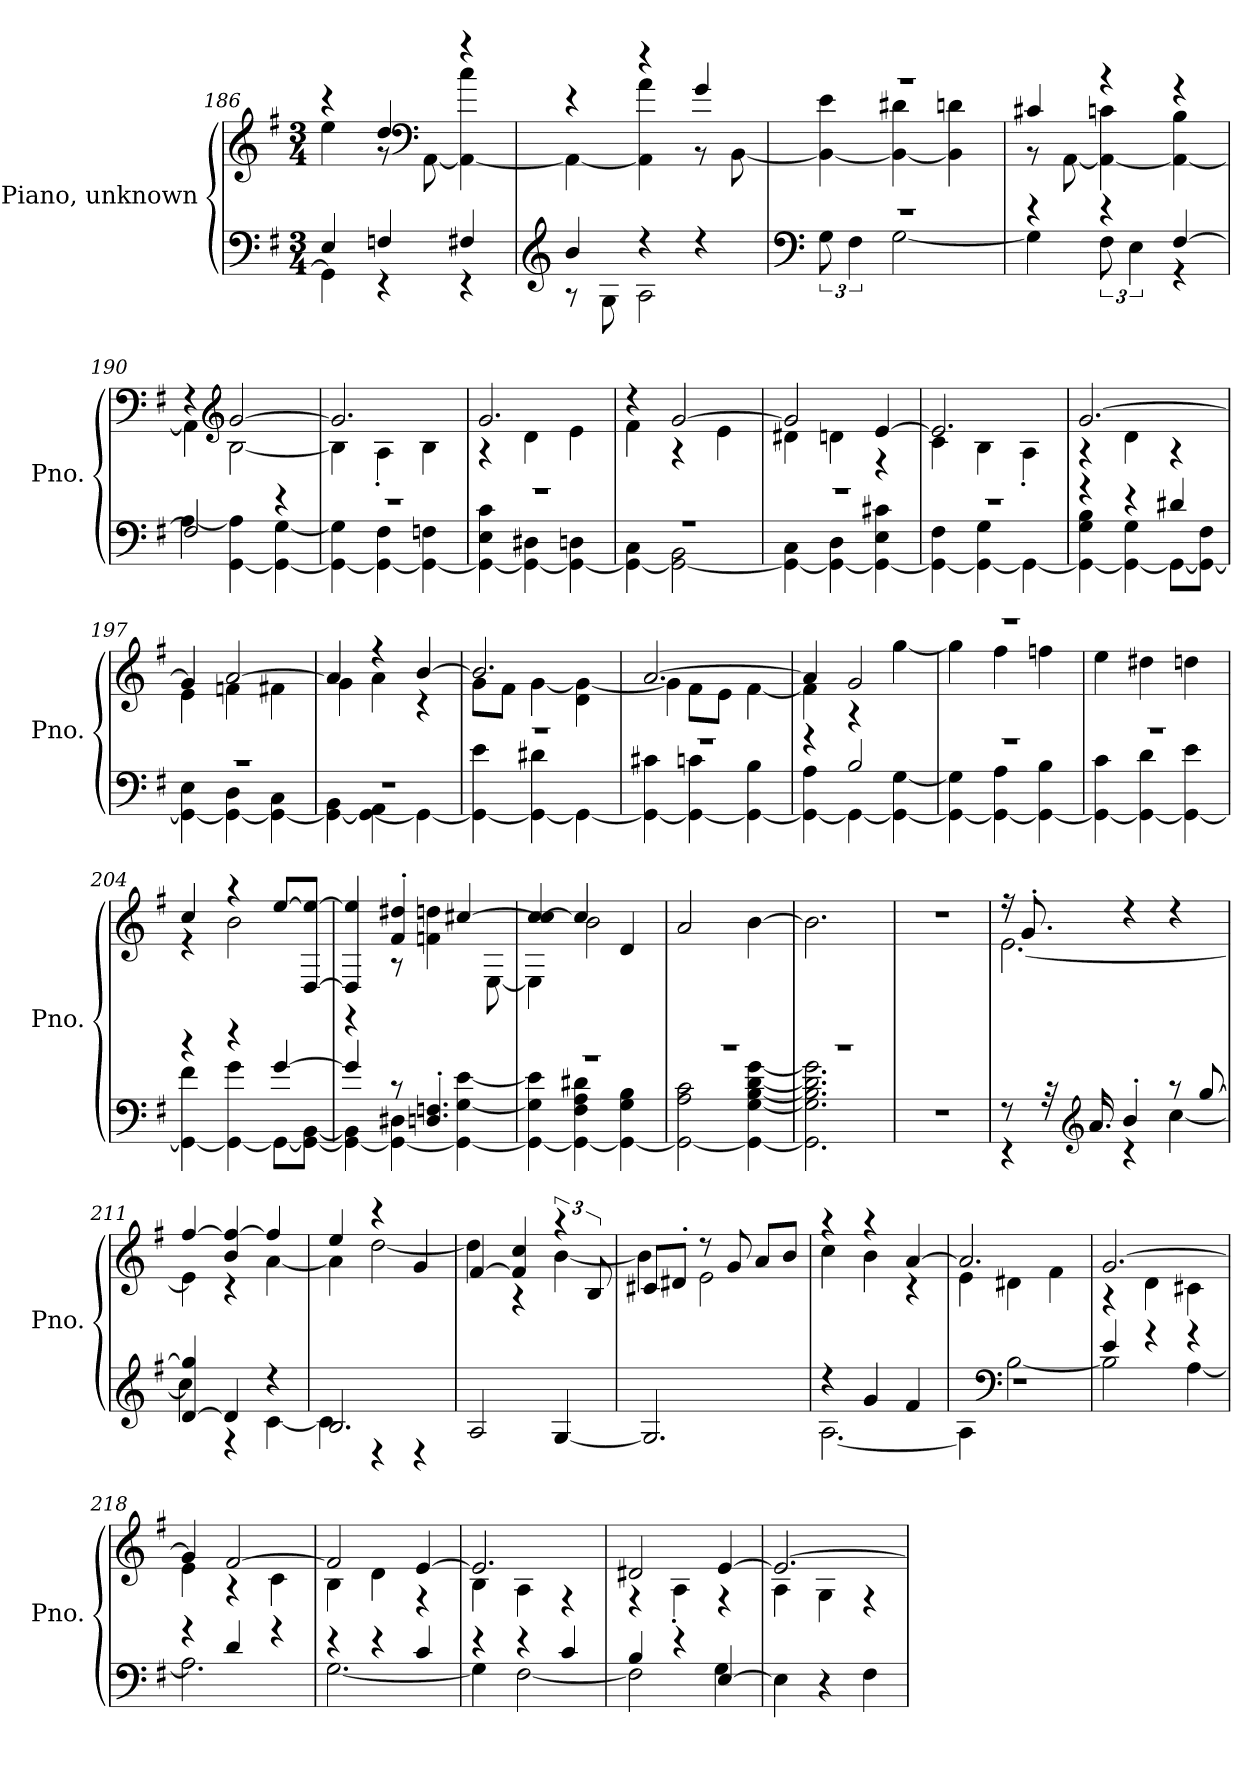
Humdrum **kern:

**kern	**kern
*part1	*part1
*staff2	*staff1
*I"Piano, unknown	*
*I'Pno.	*
*clefF4	*clefG2
*k[f#]	*k[f#]
*M3/4	*M3/4
=186	=186
*^	*^
4E/	4GG\]	4r	4ee\
4Fn/	4r	4dd/	8r
*	*	*clefF4	*
.	.	.	[8AA\
4F#X/	4r	4r	4AA\_ 4cc\
=187	=187	=187	=187
*clefG2	*	*	*
4b/	8r	4r	4AA\_
.	8G\	.	.
4r	2A\	4r	4AA\] 4a\
4r	.	4g/	8r
.	.	.	[8BB\
=188	=188	=188	=188
*clefF4	*	*	*
2.r	12G\	2.r	4BB\_ 4e\
.	6F#\	.	.
.	[2G\	.	4BB\_ 4d#X\
.	.	.	4BB\] 4dn\
=189	=189	=189	=189
4r	4G\]	4c#X/	8r
.	.	.	[8AA\
4r	12F#\	4r	4AA\_ 4cn\
.	6E\	.	.
[4F#/	4r	4r	4AA\_ 4B\
!!LO:LB:g=z	!!
=190	=190	=190	=190
2F#/]	[4A\	4r	4AA\]
*	*	*clefG2	*
.	[4GG\ 4A\]	[2g/	[2B\
4r	4GG\_ [4G\	.	.
=191	=191	=191	=191
2.r	4GG\_ 4G\]	2.g/]	4B\]
.	4GG\_ 4F#\	.	4A'\
.	4GG\_ 4Fn\	.	4B\
=192	=192	=192	=192
2.r	4GG\_ 4E\ 4c\	2.g/	4r
.	4GG\_ 4D#X\	.	4d\
.	4GG\_ 4Dn\	.	4e\
=193	=193	=193	=193
2.r	4GG\_ 4C\	4r	4f#\
.	2GG\_ 2BB\	[2g/	4r
.	.	.	4e\
=194	=194	=194	=194
2.r	4GG\_ 4C\	2g/]	4d#X\
.	4GG\_ 4D\	.	4dn\
.	4GG\_ 4E\ 4c#X\	[4e/	4r
=195	=195	=195	=195
2.r	4GG\_ 4F#\	2.e/]	4c\
.	4GG\_ 4G\	.	4B\
.	4GG\_	.	4A'\
=196	=196	=196	=196
4r	4GG\_ 4G\ 4B\	[2.g/	4r
4r	4GG\_ 4G\	.	4d\
4d#X/	8GG\L_	.	4r
.	8GG\_ 8F#\J	.	.
!!LO:LB:g=z	!!
=197	=197	=197	=197
2.r	4GG\_ 4E\	4g/]	4e\
.	4GG\_ 4D\	[2a/	4fn\
.	4GG\_ 4C\	.	4f#X\
=198	=198	=198	=198
2.r	4GG\_ 4BB\	4a/]	4g\
.	4GG\_ 4AA\	4r	4a\
.	4GG\_	[4b/	4r
=199	=199	=199	=199
2.r	4GG\_ 4e\	2.b/]	8g\L
.	.	.	8f#\J
.	4GG\_ 4d#X\	.	[4g\
.	4GG\_	.	4d\ 4g\_
=200	=200	=200	=200
2.r	4GG\_ 4c#X\	[2.a/	4g\]
.	4GG\_ 4cn\	.	8f#\L
.	.	.	8e\J
.	4GG\_ 4B\	.	[4f#\
=201	=201	=201	=201
4r	4GG\_ 4A\	4a/]	4f#\]
2B/	4GG\_	2g/	4r
.	4GG\_ [4G\	.	[4gg\
=202	=202	=202	=202
2.r	4GG\_ 4G\]	2.r	4gg\]
.	4GG\_ 4A\	.	4ff#\
.	4GG\_ 4B\	.	4ffn\
*	*	*v	*v
=203	=203	=203
2.r	4GG\_ 4c\	4ee\
.	4GG\_ 4d\	4dd#X\
.	4GG\_ 4e\	4ddn\
!!LO:LB:g=z
=204	=204	=204
*	*	*^
4r	4GG\_ 4f#\	4cc/	4r
4r	4GG\_ 4g\	4r	2b\
[4g/	8GG\L_	[8ee/L	.
.	8GG\_ [8BB\J	[8D/ 8ee/_J	.
=205	=205	=205	=205
4g/]	4GG\_ 4BB\]	4D/] 4ee/]	4r
8r	4GG\_ 4D#X\	4f#/' 4dd#X/'	8r
4.Dn/' 4.Fn/'	.	.	4fn\ 4ddn\
.	4GG\_ [4G\ [4e\	[4cc#X/	.
.	.	.	[8E\
=206	=206	=206	=206
2.r	4GG\_ 4G\] 4e\]	[4cc/ 4cc#/]	4E\]
.	4GG\_ 4F#\ 4A\ 4d#X\	4cc/]	2b\
.	4GG\_ 4G\ 4B\	4d/	.
*	*	*v	*v
=207	=207	=207
2.r	2GG\_ 2A\ 2c\	2a/
.	4GG\_ [4G\ [4B\ [4d\ [4g\	[4b\
=208	=208	=208
2.r	2.GG\] 2.G\] 2.B\] 2.d\] 2.g\]	2.b\]
*v	*v	*
=209	=209
2.r	2.r
=210	=210
*^	*^
8r	4r	16r	[2.e\
.	.	8.g'/	.
32r	.	.	.
*clefG2	*	*	*
16.a/	.	.	.
4b'/	4r	4r	.
8r	[4cc\	4r	.
[8gg/	.	.	.
!!LO:LB:g=z	!!
=211	=211	=211	=211
[4d/ 4gg/]	4cc\]	[4ff#/	4e\]
4d/]	4r	4b/ 4ff#/_	4r
4r	[4c\	4ff#/]	[4a\
=212	=212	=212	=212
2.B/	4c\]	4ee/	4a\]
.	4r	4r	[2dd\
.	4r	4g/	.
*v	*v	*	*
=213	=213	=213
2A/	[4f#/	4dd\]
.	4f#/] 4cc/	4r
[4G/	6r	[4b\
.	12B/	.
=214	=214	=214
2.G/]	8c#X/L	4b\]
.	8d#X'/J	.
.	8r	2e\
.	8g/	.
.	8a/L	.
.	8b/J	.
=215	=215	=215
*^	*	*
4r	[2.A\	4r	4cc\
4g/	.	4r	4b\
4f#/	.	[4a/	4r
=216	=216	=216	=216
2.r	4A\]	2.a/]	4e\
*clefF4	*	*	*
.	[2B\	.	4d#X\
.	.	.	4f#\
=217	=217	=217	=217
4e/	2B\]	[2.g/	4r
4r	.	.	4d\
4r	[4A\	.	4c#X\
!!LO:LB:g=z	!!
=218	=218	=218	=218
4r	2.A\]	4g/]	4e\
4d/	.	[2f#/	4r
4r	.	.	4c\
=219	=219	=219	=219
4r	[2.G\	2f#/]	4B\
4r	.	.	4d\
4c/	.	[4e/	4r
=220	=220	=220	=220
4r	4G\]	2.e/]	4B\
4r	[2F#\	.	4A\
4c/	.	.	4r
=221	=221	=221	=221
4B/	2F#\]	2d#X/	4r
4r	.	.	4A'\
[4E/	4G\	[4e/	4r
*v	*v	*	*
=222	=222	=222
4E\]	2.e/_	4A\
4r	.	4G\
4F#\	.	4r
*	*v	*v
=	=
*-	*-
